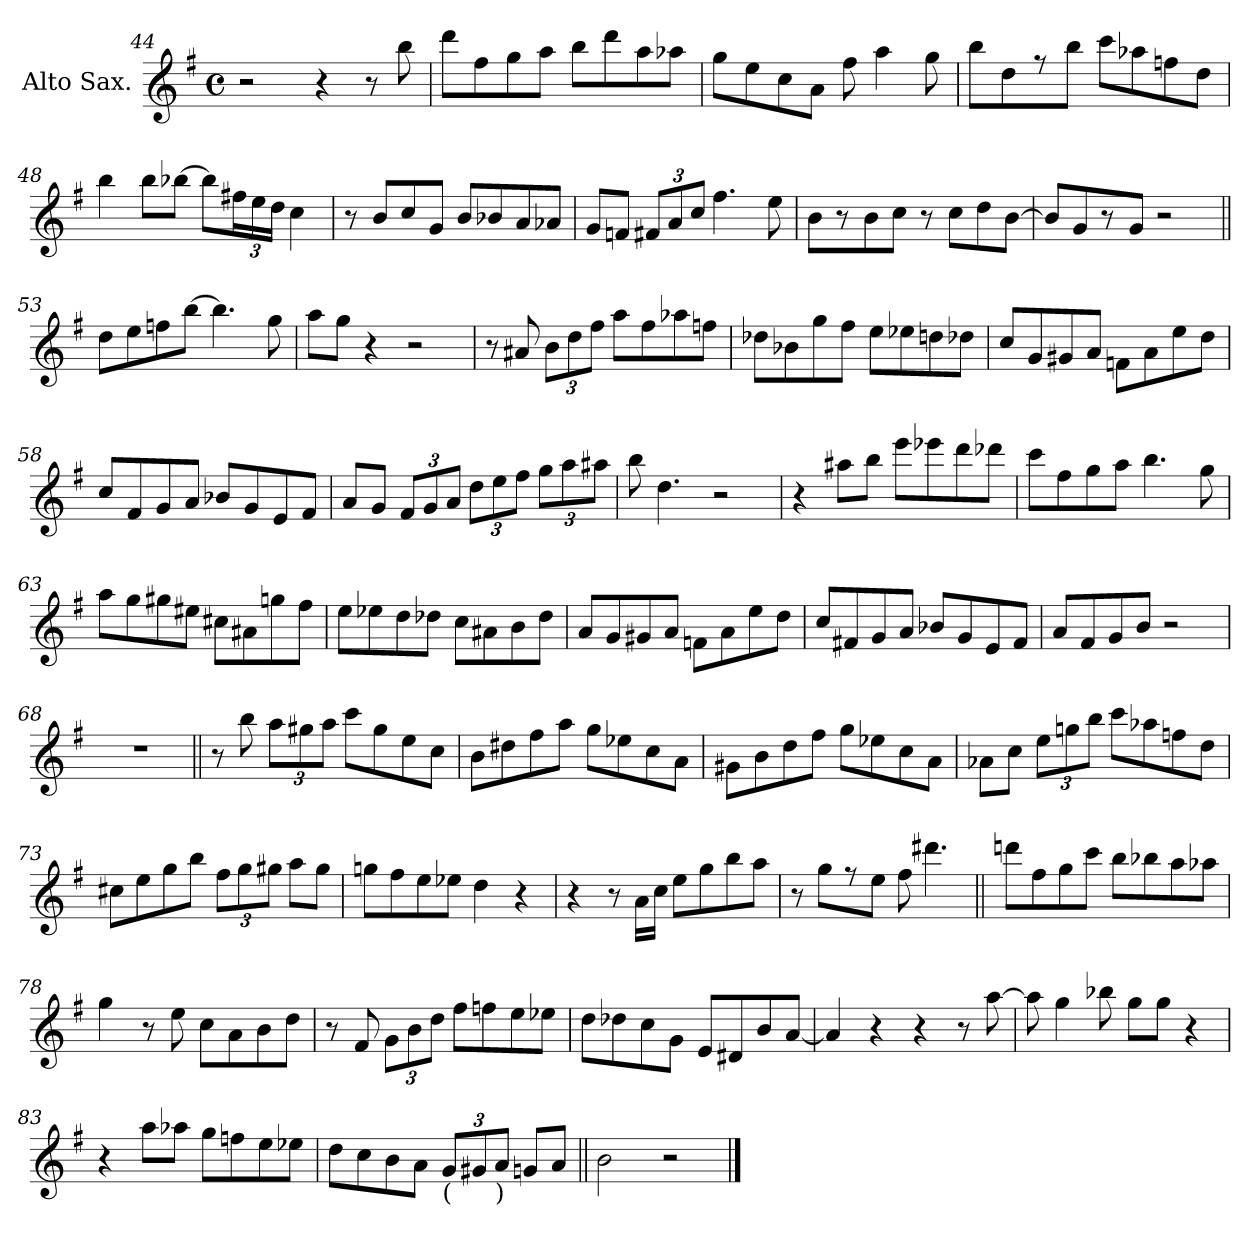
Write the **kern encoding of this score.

**kern
*part1
*staff1
*I"Alto Sax.
*I'Sax
*clefG2
*ITrd5c9
*k[b-e-]
*B-:
*M4/4
*met(c)
=44
2r
4r
8r
8dd\
!!LO:LB:g=z
=45
8ff\L
8a\
8b-\
8cc\J
8dd\L
8ff\
8cc\
8cc-X\J
=46
8b-\L
8g\
8e-\
8c\J
8a\
4cc\
8b-\
=47
8dd\L
8f\
8r
8dd\J
8ee-\L
8cc-X\
8a-X\
8f\J
=48
4dd\
8dd\L
[8dd-X\J
8dd-\L]
24an\L
24g\
24f\JJ
4e-\
!!LO:PB:g=z
=49
8r
8d/L
8e-/
8B-/J
8d/L
8d-X/
8c/
8c-X/J
=50
8B-/L
8A-X/J
12An/L
12c/
12e-/J
4.a\
8g\
=51
8d\L
8r
8d\
8e-\J
8r
8e-\L
8f\
[8d\J
=52
8d/L]
8B-/
8r
8B-/J
2r
!!LO:LB:g=z
=53||
8f\L
8g\
8a-X\
[8dd\J
4.dd\]
8b-\
=54
8cc\L
8b-\J
4r
2r
=55
8r
8c#X/
12d\L
12f\
12a\J
8cc\L
8a\
8cc-X\
8a-X\J
=56
8f-X\L
8d-X\
8b-\
8a\J
8g\L
8g-X\
8fn\
8f-X\J
!!LO:LB:g=z
=57
8e-/L
8B-/
8Bn/
8c/J
8A-X\L
8c\
8g\
8f\J
=58
8e-/L
8A/
8B-/
8c/J
8d-X/L
8B-/
8G/
8A/J
=59
8c/L
8B-/J
12A/L
12B-/
12c/J
12f\L
12g\
12a\J
12b-\L
12cc\
12cc#X\J
=60
8dd\
4.f\
2r
!!LO:LB:g=z
=61
4r
8cc#X\L
8dd\J
8gg\L
8gg-X\
8ff\
8ff-X\J
=62
8ee-\L
8a\
8b-\
8cc\J
4.dd\
8b-\
=63
8cc\L
8b-\
8bn\
8g#X\J
8en\L
8c#X\
8b-X\
8a\J
=64
8g\L
8g-X\
8f\
8f-X\J
8e-\L
8c#X\
8d\
8f-\J
!!LO:LB:g=z
=65
8c/L
8B-/
8Bn/
8c/J
8A-X\L
8c\
8g\
8f\J
=66
8e-/L
8An/
8B-/
8c/J
8d-X/L
8B-/
8G/
8A/J
=67
8c/L
8A/
8B-/
8d/J
2r
=68
1r
!!LO:LB:g=z
=69||
8r
8dd\
12cc\L
12bn\
12cc\J
8ee-\L
8b\
8g\
8e-\J
=70
8d\L
8f#X\
8a\
8cc\J
8b-\L
8g-X\
8e-\
8c\J
=71
8Bn\L
8d\
8f\
8a\J
8b-\L
8g-X\
8e-\
8c\J
=72
8c-X\L
8e-\J
12g\L
12b-X\
12dd\J
8ee-\L
8cc-X\
8a-X\
8f\J
!!LO:LB:g=z
=73
8en\L
8g\
8b-\
8dd\J
12a\L
12b-\
12bn\J
8cc\L
8b\J
=74
8b-X\L
8a\
8g\
8g-X\J
4f\
4r
=75
4r
8r
16c\LL
16e-\JJ
8g\L
8b-\
8dd\
8cc\J
=76
8r
8b-\L
8r
8g\J
8a\
4.ff#X\
!!LO:LB:g=z
=77||
8ffn\L
8a\
8b-\
8ee-\J
8dd\L
8dd-X\
8cc\
8cc-X\J
=78
4b-\
8r
8g\
8e-\L
8c\
8d\
8f\J
=79
8r
8A/
12B-\L
12d\
12f\J
8a\L
8a-X\
8g\
8g-X\J
=80
8f\L
8f-X\
8e-\
8B-\J
8G/L
8F#X/
8d/
[8c/J
!!LO:LB:g=z
=81
4c/]
4r
4r
8r
[8cc\
=82
8cc\]
4b-\
8dd-X\
8b-\L
8b-\J
4r
=83
4r
8cc\L
8cc-X\J
8b-\L
8a-X\
8g\
8g-X\J
=84
8f\L
8e-\
8d\
8c\J
!LO:TX:b:t=(
12B-/L
12Bn/
!LO:TX:b:t=)
12c/J
8B-X/L
8c/J
=85||
2d\
2r
==
*-
